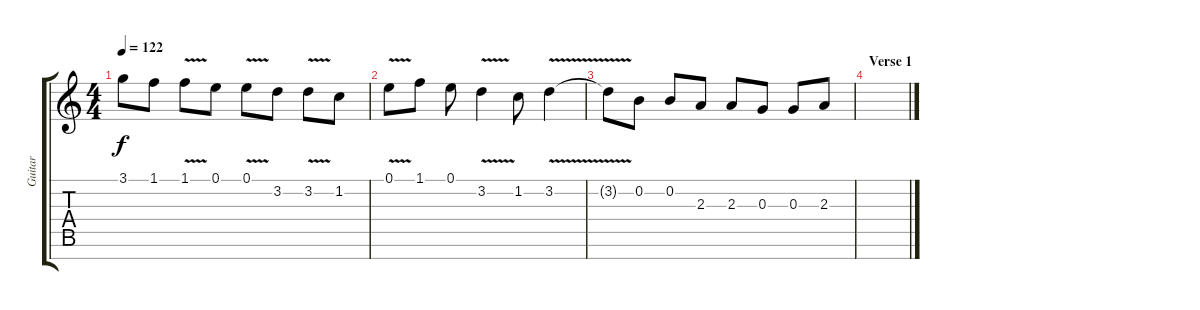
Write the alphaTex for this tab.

\track ("Guitar" "Guitar") {instrument electricguitarjazz}
\staff {score tabs}
\tuning (E4 B3 G3 D3 A2 E2 B1) {hide}
\ts (4 4)
\tempo 122
\clef g2
\ks c
3.1{t}.8{dy f} 1.1.8 1.1{v}.8 0.1.8 0.1{v}.8 3.2.8 3.2{v}.8 1.2.8 |
0.1{v}.8 1.1.8 0.1.8 3.2{v}.4 1.2.8 3.2{v}.4 |
3.2{t}.8 0.2.8 0.2.8 2.3.8 2.3.8 0.3.8 0.3.8 2.3.8 |
\section ("" "Verse 1")
